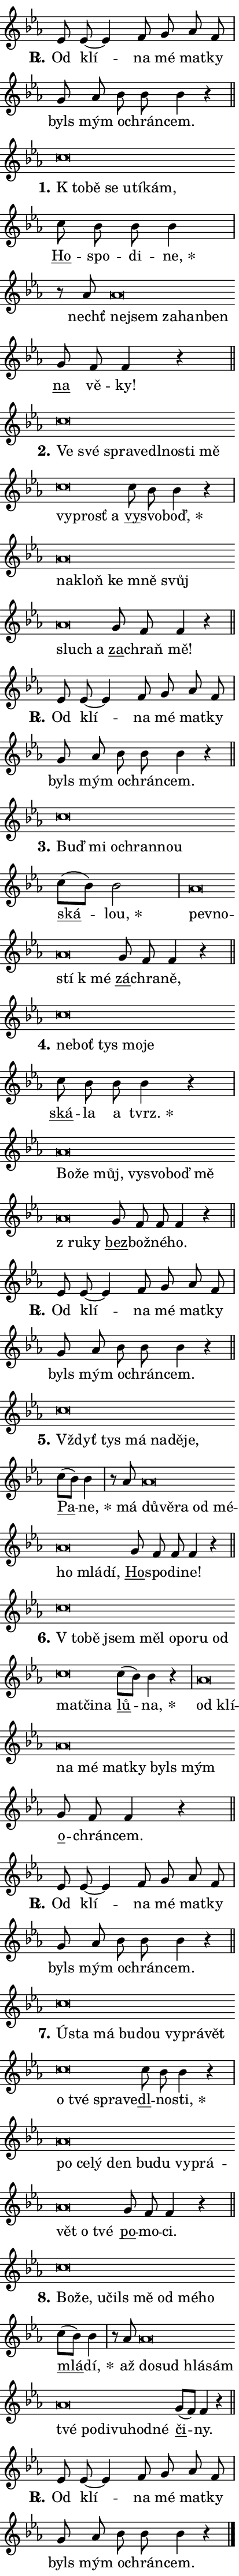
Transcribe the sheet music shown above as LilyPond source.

\version "2.24.0"
\header { tagline = "" }
\paper {
  indent = 0\cm
  top-margin = 0\cm
  right-margin = 0.13\cm % to fit lyric hyphens
  bottom-margin = 0\cm
  left-margin = 0\cm
  paper-width = 7\cm
  page-breaking = #ly:one-page-breaking
  system-system-spacing.basic-distance = #11
  score-system-spacing.basic-distance = #11
  ragged-last = ##f
}


%% Author: Thomas Morley
%% https://lists.gnu.org/archive/html/lilypond-user/2020-05/msg00002.html
#(define (line-position grob)
"Returns position of @var[grob} in current system:
   @code{'start}, if at first time-step
   @code{'end}, if at last time-step
   @code{'middle} otherwise
"
  (let* ((col (ly:item-get-column grob))
         (ln (ly:grob-object col 'left-neighbor))
         (rn (ly:grob-object col 'right-neighbor))
         (col-to-check-left (if (ly:grob? ln) ln col))
         (col-to-check-right (if (ly:grob? rn) rn col))
         (break-dir-left
           (and
             (ly:grob-property col-to-check-left 'non-musical #f)
             (ly:item-break-dir col-to-check-left)))
         (break-dir-right
           (and
             (ly:grob-property col-to-check-right 'non-musical #f)
             (ly:item-break-dir col-to-check-right))))
        (cond ((eqv? 1 break-dir-left) 'start)
              ((eqv? -1 break-dir-right) 'end)
              (else 'middle))))

#(define (tranparent-at-line-position vctor)
  (lambda (grob)
  "Relying on @code{line-position} select the relevant enry from @var{vctor}.
Used to determine transparency,"
    (case (line-position grob)
      ((end) (not (vector-ref vctor 0)))
      ((middle) (not (vector-ref vctor 1)))
      ((start) (not (vector-ref vctor 2))))))

noteHeadBreakVisibility =
#(define-music-function (break-visibility)(vector?)
"Makes @code{NoteHead}s transparent relying on @var{break-visibility}"
#{
  \override NoteHead.transparent =
    #(tranparent-at-line-position break-visibility)
#})

#(define delete-ledgers-for-transparent-note-heads
  (lambda (grob)
    "Reads whether a @code{NoteHead} is transparent.
If so this @code{NoteHead} is removed from @code{'note-heads} from
@var{grob}, which is supposed to be @code{LedgerLineSpanner}.
As a result ledgers are not printed for this @code{NoteHead}"
    (let* ((nhds-array (ly:grob-object grob 'note-heads))
           (nhds-list
             (if (ly:grob-array? nhds-array)
                 (ly:grob-array->list nhds-array)
                 '()))
           ;; Relies on the transparent-property being done before
           ;; Staff.LedgerLineSpanner.after-line-breaking is executed.
           ;; This is fragile ...
           (to-keep
             (remove
               (lambda (nhd)
                 (ly:grob-property nhd 'transparent #f))
               nhds-list)))
      ;; TODO find a better method to iterate over grob-arrays, similiar
      ;; to filter/remove etc for lists
      ;; For now rebuilt from scratch
      (set! (ly:grob-object grob 'note-heads)  '())
      (for-each
        (lambda (nhd)
          (ly:pointer-group-interface::add-grob grob 'note-heads nhd))
        to-keep))))

squashNotes = {
  \override NoteHead.X-extent = #'(-0.2 . 0.2)
  \override NoteHead.Y-extent = #'(-0.75 . 0)
  \override NoteHead.stencil =
    #(lambda (grob)
       (let ((pos (ly:grob-property grob 'staff-position)))
         (begin
           (if (< pos -7) (display "ERROR: Lower brevis then expected\n") (display ""))
           (if (<= pos -6) ly:text-interface::print ly:note-head::print))))
}
unSquashNotes = {
  \revert NoteHead.X-extent
  \revert NoteHead.Y-extent
  \revert NoteHead.stencil
}

hideNotes = \noteHeadBreakVisibility #begin-of-line-visible
unHideNotes = \noteHeadBreakVisibility #all-visible

% work-around for resetting accidentals
% https://lilypond.org/doc/v2.23/Documentation/notation/displaying-rhythms#unmetered-music
cadenzaMeasure = {
  \cadenzaOff
  \partial 1024 s1024
  \cadenzaOn
}

#(define-markup-command (accent layout props text) (markup?)
  "Underline accented syllable"
  (interpret-markup layout props
    #{\markup \override #'(offset . 4.3) \underline { #text }#}))

responsum = \markup \concat {
  "R" \hspace #-1.05 \path #0.1 #'((moveto 0 0.07) (lineto 0.9 0.8)) \hspace #0.05 "."
}

spaceSize = #0.6828661417322834 % exact space size for TeX Gyre Schola

\layout {
  \context {
    \Staff
    \remove "Time_signature_engraver"
    \override LedgerLineSpanner.after-line-breaking = #delete-ledgers-for-transparent-note-heads
  }
  \context {
    \Lyrics {
      \override LyricSpace.minimum-distance = \spaceSize
      \override LyricText.font-name = #"TeX Gyre Schola"
      \override LyricText.font-size = 1
      \override StanzaNumber.font-name = #"TeX Gyre Schola Bold"
      \override StanzaNumber.font-size = 1
    }
  }
  \context {
    \Score 
    \override NoteHead.text =
      #(lambda (grob) 
        (let ((pos (ly:grob-property grob 'staff-position)))
          #{\markup {
            \combine
              \halign #-0.55 \raise #(if (= pos -6) 0 0.5) \override #'(thickness . 2) \draw-line #'(3.2 . 0)
              \musicglyph "noteheads.sM1"
          }#}))
  }
}

% magnetic-lyrics.ily
%
%   written by
%     Jean Abou Samra <jean@abou-samra.fr>
%     Werner Lemberg <wl@gnu.org>
%
%   adapted by
%     Jiri Hon <jiri.hon@gmail.com>
%
% Version 2022-Apr-15

% https://www.mail-archive.com/lilypond-user@gnu.org/msg149350.html

#(define (Left_hyphen_pointer_engraver context)
   "Collect syllable-hyphen-syllable occurrences in lyrics and store
them in properties.  This engraver only looks to the left.  For
example, if the lyrics input is @code{foo -- bar}, it does the
following.

@itemize @bullet
@item
Set the @code{text} property of the @code{LyricHyphen} grob between
@q{foo} and @q{bar} to @code{foo}.

@item
Set the @code{left-hyphen} property of the @code{LyricText} grob with
text @q{foo} to the @code{LyricHyphen} grob between @q{foo} and
@q{bar}.
@end itemize

Use this auxiliary engraver in combination with the
@code{lyric-@/text::@/apply-@/magnetic-@/offset!} hook."
   (let ((hyphen #f)
         (text #f))
     (make-engraver
      (acknowledgers
       ((lyric-syllable-interface engraver grob source-engraver)
        (set! text grob)))
      (end-acknowledgers
       ((lyric-hyphen-interface engraver grob source-engraver)
        ;(when (not (grob::has-interface grob 'lyric-space-interface))
          (set! hyphen grob)));)
      ((stop-translation-timestep engraver)
       (when (and text hyphen)
         (ly:grob-set-object! text 'left-hyphen hyphen))
       (set! text #f)
       (set! hyphen #f)))))

#(define (lyric-text::apply-magnetic-offset! grob)
   "If the space between two syllables is less than the value in
property @code{LyricText@/.details@/.squash-threshold}, move the right
syllable to the left so that it gets concatenated with the left
syllable.

Use this function as a hook for
@code{LyricText@/.after-@/line-@/breaking} if the
@code{Left_@/hyphen_@/pointer_@/engraver} is active."
   (let ((hyphen (ly:grob-object grob 'left-hyphen #f)))
     (when hyphen
       (let ((left-text (ly:spanner-bound hyphen LEFT)))
         (when (grob::has-interface left-text 'lyric-syllable-interface)
           (let* ((common (ly:grob-common-refpoint grob left-text X))
                  (this-x-ext (ly:grob-extent grob common X))
                  (left-x-ext
                   (begin
                     ;; Trigger magnetism for left-text.
                     (ly:grob-property left-text 'after-line-breaking)
                     (ly:grob-extent left-text common X)))
                  ;; `delta` is the gap width between two syllables.
                  (delta (- (interval-start this-x-ext)
                            (interval-end left-x-ext)))
                  (details (ly:grob-property grob 'details))
                  (threshold (assoc-get 'squash-threshold details 0.2)))
             (when (< delta threshold)
               (let* (;; We have to manipulate the input text so that
                      ;; ligatures crossing syllable boundaries are not
                      ;; disabled.  For languages based on the Latin
                      ;; script this is essentially a beautification.
                      ;; However, for non-Western scripts it can be a
                      ;; necessity.
                      (lt (ly:grob-property left-text 'text))
                      (rt (ly:grob-property grob 'text))
                      (is-space (grob::has-interface hyphen 'lyric-space-interface))
                      (space (if is-space " " ""))
                      (extra-delta (if is-space spaceSize 0))
                      ;; Append new syllable.
                      (ltrt-space (if (and (string? lt) (string? rt))
                                (string-append lt space rt)
                                (make-concat-markup (list lt space rt))))
                      ;; Right-align `ltrt` to the right side.
                      (ltrt-space-markup (grob-interpret-markup
                               grob
                               (make-translate-markup
                                (cons (interval-length this-x-ext) 0)
                                (make-right-align-markup ltrt-space)))))
                 (begin
                   ;; Don't print `left-text`.
                   (ly:grob-set-property! left-text 'stencil #f)
                   ;; Set text and stencil (which holds all collected
                   ;; syllables so far) and shift it to the left.
                   (ly:grob-set-property! grob 'text ltrt-space)
                   (ly:grob-set-property! grob 'stencil ltrt-space-markup)
                   (ly:grob-translate-axis! grob (- (- delta extra-delta)) X))))))))))


#(define (lyric-hyphen::displace-bounds-first grob)
   ;; Make very sure this callback isn't triggered too early.
   (let ((left (ly:spanner-bound grob LEFT))
         (right (ly:spanner-bound grob RIGHT)))
     (ly:grob-property left 'after-line-breaking)
     (ly:grob-property right 'after-line-breaking)
     (ly:lyric-hyphen::print grob)))

squashThreshold = #0.4

\layout {
  \context {
    \Lyrics
    \consists #Left_hyphen_pointer_engraver
    \override LyricText.after-line-breaking =
      #lyric-text::apply-magnetic-offset!
    \override LyricHyphen.stencil = #lyric-hyphen::displace-bounds-first
    \override LyricText.details.squash-threshold = \squashThreshold
    \override LyricHyphen.minimum-distance = 0
    \override LyricHyphen.minimum-length = \squashThreshold
  }
}

squashText = \override LyricText.details.squash-threshold = 9999
unSquashText = \override LyricText.details.squash-threshold = \squashThreshold

leftText = \override LyricText.self-alignment-X = #LEFT
unLeftText = \revert LyricText.self-alignment-X

starOffset = #(lambda (grob) 
                (let ((x_offset (ly:self-alignment-interface::aligned-on-x-parent grob)))
                  (if (= x_offset 0) 0 (+ x_offset 1.2))))

star = #(define-music-function (syllable)(string?)
"Append star separator at the end of a syllable"
#{
  \once \override LyricText.X-offset = #starOffset
  \lyricmode { \markup {
    #syllable
    \override #'((font-name . "TeX Gyre Schola Bold")) \hspace #0.2 \lower #0.65 \larger "*"
  } }
#})

starAccent = #(define-music-function (syllable)(string?)
"Append star separator at the end of a syllable and make accent"
#{
  \once \override LyricText.X-offset = #starOffset
  \lyricmode { \markup {
    \accent #syllable
    \override #'((font-name . "TeX Gyre Schola Bold")) \hspace #0.2 \lower #0.65 \larger "*"
  } }
#})

breath = #(define-music-function (syllable)(string?)
"Append breathing indicator at the end of a syllable"
#{
  \lyricmode { \markup { #syllable "+" } }
#})

optionalBreath = #(define-music-function (syllable)(string?)
"Append optional breathing indicator at the end of a syllable"
#{
  \lyricmode { \markup { #syllable "(+)" } }
#})


\score {
    <<
        \new Voice = "melody" { \cadenzaOn \key es \major \relative { es'8 es~ es4 f8 g as f \cadenzaMeasure \bar "|" g as bes bes bes4 r \cadenzaMeasure \bar "||" \break } }
        \new Lyrics \lyricsto "melody" { \lyricmode { \set stanza = \responsum
Od klí -- na mé mat -- ky byls mým o -- chrán -- cem. } }
    >>
    \layout {}
}

\score {
    <<
        \new Voice = "melody" { \cadenzaOn \key es \major \relative { \squashNotes c''\breve*1/16 \hideNotes \breve*1/16 \bar "" \breve*1/16 \bar "" \breve*1/16 \bar "" \breve*1/16 \breve*1/16 \bar "" \unHideNotes \unSquashNotes \bar "" c8 bes bes bes4 \cadenzaMeasure \bar "|" r8 as8 \squashNotes as\breve*1/16 \hideNotes \breve*1/16 \bar "" \breve*1/16 \bar "" \breve*1/16 \breve*1/16 \bar "" \unHideNotes \unSquashNotes \bar "" g8 f f4 r \cadenzaMeasure \bar "||" \break } }
        \new Lyrics \lyricsto "melody" { \lyricmode { \set stanza = "1."
\leftText "K to" -- \squashText bě se u -- tí -- kám, \unLeftText \unSquashText \markup \accent Ho -- spo -- di -- \star ne, nechť \leftText nej -- \squashText sem za -- han -- ben \unLeftText \unSquashText \markup \accent na vě -- ky! } }
    >>
    \layout {}
}

\score {
    <<
        \new Voice = "melody" { \cadenzaOn \key es \major \relative { \squashNotes c''\breve*1/16 \hideNotes \breve*1/16 \bar "" \breve*1/16 \bar "" \breve*1/16 \bar "" \breve*1/16 \bar "" \breve*1/16 \bar "" \breve*1/16 \bar "" \breve*1/16 \bar "" \breve*1/16 \bar "" \breve*1/16 \breve*1/16 \bar "" \unHideNotes \unSquashNotes \bar "" c8 bes bes4 r \cadenzaMeasure \bar "|" \squashNotes as\breve*1/16 \hideNotes \breve*1/16 \bar "" \breve*1/16 \bar "" \breve*1/16 \bar "" \breve*1/16 \bar "" \breve*1/16 \breve*1/16 \bar "" \unHideNotes \unSquashNotes \bar "" g8 f f4 r \cadenzaMeasure \bar "||" \break } }
        \new Lyrics \lyricsto "melody" { \lyricmode { \set stanza = "2."
\leftText Ve \squashText své spra -- ve -- dl -- no -- sti mě vy -- prosť a \unLeftText \unSquashText \markup \accent vy -- svo -- \star boď, \leftText na -- \squashText kloň ke mně svůj sluch a \unLeftText \unSquashText \markup \accent za -- chraň mě! } }
    >>
    \layout {}
}

\score {
    <<
        \new Voice = "melody" { \cadenzaOn \key es \major \relative { es'8 es~ es4 f8 g as f \cadenzaMeasure \bar "|" g as bes bes bes4 r \cadenzaMeasure \bar "||" \break } }
        \new Lyrics \lyricsto "melody" { \lyricmode { \set stanza = \responsum
Od klí -- na mé mat -- ky byls mým o -- chrán -- cem. } }
    >>
    \layout {}
}

\score {
    <<
        \new Voice = "melody" { \cadenzaOn \key es \major \relative { \squashNotes c''\breve*1/16 \hideNotes \breve*1/16 \bar "" \breve*1/16 \bar "" \breve*1/16 \breve*1/16 \bar "" \unHideNotes \unSquashNotes \bar "" c8[( bes)] bes2 \cadenzaMeasure \bar "|" \squashNotes as\breve*1/16 \hideNotes \breve*1/16 \bar "" \breve*1/16 \breve*1/16 \bar "" \unHideNotes \unSquashNotes \bar "" g8 f f4 r \cadenzaMeasure \bar "||" \break } }
        \new Lyrics \lyricsto "melody" { \lyricmode { \set stanza = "3."
\leftText Buď \squashText mi o -- chran -- nou \unLeftText \unSquashText \markup \accent ská -- \star lou, \leftText pev -- \squashText no -- stí "k mé" \unLeftText \unSquashText \markup \accent zá -- chra -- ně, } }
    >>
    \layout {}
}

\score {
    <<
        \new Voice = "melody" { \cadenzaOn \key es \major \relative { \squashNotes c''\breve*1/16 \hideNotes \breve*1/16 \bar "" \breve*1/16 \bar "" \breve*1/16 \breve*1/16 \bar "" \unHideNotes \unSquashNotes \bar "" c8 bes bes bes4 r \cadenzaMeasure \bar "|" \squashNotes as\breve*1/16 \hideNotes \breve*1/16 \bar "" \breve*1/16 \bar "" \breve*1/16 \bar "" \breve*1/16 \bar "" \breve*1/16 \bar "" \breve*1/16 \bar "" \breve*1/16 \breve*1/16 \bar "" \unHideNotes \unSquashNotes \bar "" g8 f f f4 r \cadenzaMeasure \bar "||" \break } }
        \new Lyrics \lyricsto "melody" { \lyricmode { \set stanza = "4."
\leftText ne -- \squashText boť tys mo -- je \unLeftText \unSquashText \markup \accent ská -- la a \star tvrz. \leftText Bo -- \squashText že můj, vy -- svo -- boď mě "z ru" -- ky \unLeftText \unSquashText \markup \accent bez -- bož -- né -- ho. } }
    >>
    \layout {}
}

\score {
    <<
        \new Voice = "melody" { \cadenzaOn \key es \major \relative { es'8 es~ es4 f8 g as f \cadenzaMeasure \bar "|" g as bes bes bes4 r \cadenzaMeasure \bar "||" \break } }
        \new Lyrics \lyricsto "melody" { \lyricmode { \set stanza = \responsum
Od klí -- na mé mat -- ky byls mým o -- chrán -- cem. } }
    >>
    \layout {}
}

\score {
    <<
        \new Voice = "melody" { \cadenzaOn \key es \major \relative { \squashNotes c''\breve*1/16 \hideNotes \breve*1/16 \bar "" \breve*1/16 \bar "" \breve*1/16 \bar "" \breve*1/16 \breve*1/16 \bar "" \unHideNotes \unSquashNotes \bar "" c8[( bes)] bes4 \cadenzaMeasure \bar "|" r8 as8 \squashNotes as\breve*1/16 \hideNotes \breve*1/16 \bar "" \breve*1/16 \bar "" \breve*1/16 \bar "" \breve*1/16 \bar "" \breve*1/16 \bar "" \breve*1/16 \breve*1/16 \bar "" \unHideNotes \unSquashNotes \bar "" g8 f f f4 r \cadenzaMeasure \bar "||" \break } }
        \new Lyrics \lyricsto "melody" { \lyricmode { \set stanza = "5."
\leftText Vždyť \squashText tys má na -- dě -- je, \unLeftText \unSquashText \markup \accent Pa -- \star ne, má \leftText dů -- \squashText vě -- ra od mé -- ho mlá -- dí, \unLeftText \unSquashText \markup \accent Ho -- spo -- di -- ne! } }
    >>
    \layout {}
}

\score {
    <<
        \new Voice = "melody" { \cadenzaOn \key es \major \relative { \squashNotes c''\breve*1/16 \hideNotes \breve*1/16 \bar "" \breve*1/16 \bar "" \breve*1/16 \bar "" \breve*1/16 \bar "" \breve*1/16 \bar "" \breve*1/16 \bar "" \breve*1/16 \bar "" \breve*1/16 \bar "" \breve*1/16 \breve*1/16 \bar "" \unHideNotes \unSquashNotes \bar "" c8[( bes)] bes4 r \cadenzaMeasure \bar "|" \squashNotes as\breve*1/16 \hideNotes \breve*1/16 \bar "" \breve*1/16 \bar "" \breve*1/16 \bar "" \breve*1/16 \bar "" \breve*1/16 \bar "" \breve*1/16 \breve*1/16 \bar "" \unHideNotes \unSquashNotes \bar "" g8 f f4 r \cadenzaMeasure \bar "||" \break } }
        \new Lyrics \lyricsto "melody" { \lyricmode { \set stanza = "6."
\leftText "V to" -- \squashText bě jsem měl o -- po -- ru od mat -- či -- na \unLeftText \unSquashText \markup \accent lů -- \star na, \leftText od \squashText klí -- na mé mat -- ky byls mým \unLeftText \unSquashText \markup \accent o -- chrán -- cem. } }
    >>
    \layout {}
}

\score {
    <<
        \new Voice = "melody" { \cadenzaOn \key es \major \relative { es'8 es~ es4 f8 g as f \cadenzaMeasure \bar "|" g as bes bes bes4 r \cadenzaMeasure \bar "||" \break } }
        \new Lyrics \lyricsto "melody" { \lyricmode { \set stanza = \responsum
Od klí -- na mé mat -- ky byls mým o -- chrán -- cem. } }
    >>
    \layout {}
}

\score {
    <<
        \new Voice = "melody" { \cadenzaOn \key es \major \relative { \squashNotes c''\breve*1/16 \hideNotes \breve*1/16 \bar "" \breve*1/16 \bar "" \breve*1/16 \bar "" \breve*1/16 \bar "" \breve*1/16 \bar "" \breve*1/16 \bar "" \breve*1/16 \bar "" \breve*1/16 \bar "" \breve*1/16 \bar "" \breve*1/16 \breve*1/16 \bar "" \unHideNotes \unSquashNotes \bar "" c8 bes bes4 r \cadenzaMeasure \bar "|" \squashNotes as\breve*1/16 \hideNotes \breve*1/16 \bar "" \breve*1/16 \bar "" \breve*1/16 \bar "" \breve*1/16 \bar "" \breve*1/16 \bar "" \breve*1/16 \bar "" \breve*1/16 \bar "" \breve*1/16 \bar "" \breve*1/16 \breve*1/16 \bar "" \unHideNotes \unSquashNotes \bar "" g8 f f4 r \cadenzaMeasure \bar "||" \break } }
        \new Lyrics \lyricsto "melody" { \lyricmode { \set stanza = "7."
\leftText Ú -- \squashText sta má bu -- dou vy -- prá -- vět o tvé spra -- ve -- \unLeftText \unSquashText \markup \accent dl -- no -- \star sti, \leftText po \squashText ce -- lý den bu -- du vy -- prá -- vět o tvé \unLeftText \unSquashText \markup \accent po -- mo -- ci. } }
    >>
    \layout {}
}

\score {
    <<
        \new Voice = "melody" { \cadenzaOn \key es \major \relative { \squashNotes c''\breve*1/16 \hideNotes \breve*1/16 \bar "" \breve*1/16 \bar "" \breve*1/16 \bar "" \breve*1/16 \bar "" \breve*1/16 \bar "" \breve*1/16 \breve*1/16 \bar "" \unHideNotes \unSquashNotes \bar "" c8[( bes)] bes4 \cadenzaMeasure \bar "|" r8 as8 \squashNotes as\breve*1/16 \hideNotes \breve*1/16 \bar "" \breve*1/16 \bar "" \breve*1/16 \bar "" \breve*1/16 \bar "" \breve*1/16 \bar "" \breve*1/16 \bar "" \breve*1/16 \bar "" \breve*1/16 \breve*1/16 \bar "" \unHideNotes \unSquashNotes \bar "" g8[( f)] f4 r \cadenzaMeasure \bar "||" \break } }
        \new Lyrics \lyricsto "melody" { \lyricmode { \set stanza = "8."
\leftText Bo -- \squashText že, u -- čils mě od mé -- ho \unLeftText \unSquashText \markup \accent mlá -- \star dí, až \leftText do -- \squashText sud hlá -- sám tvé po -- di -- vu -- hod -- né \unLeftText \unSquashText \markup \accent či -- ny. } }
    >>
    \layout {}
}

\score {
    <<
        \new Voice = "melody" { \cadenzaOn \key es \major \relative { es'8 es~ es4 f8 g as f \cadenzaMeasure \bar "|" g as bes bes bes4 r \cadenzaMeasure \bar "||" \break } \bar "|." }
        \new Lyrics \lyricsto "melody" { \lyricmode { \set stanza = \responsum
Od klí -- na mé mat -- ky byls mým o -- chrán -- cem. } }
    >>
    \layout {}
}
